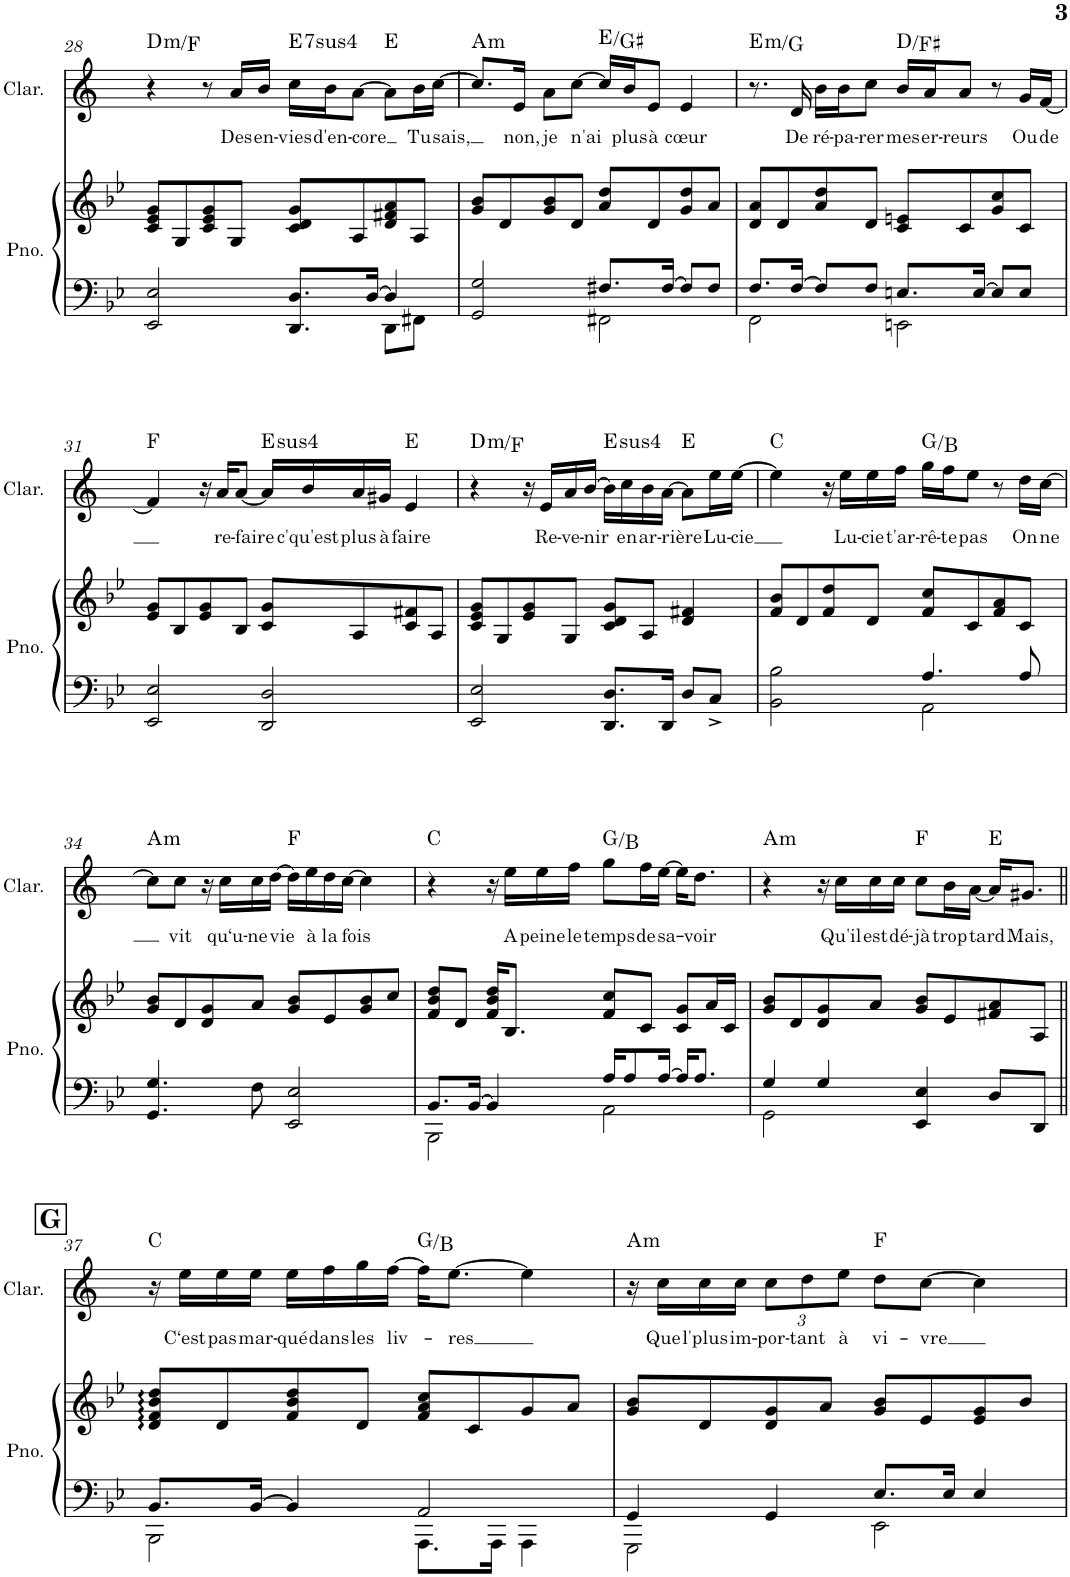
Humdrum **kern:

**kern	**kern	**kern	**text	**harte
*part2	*part2	*part1	*part1	*part1
*staff3	*staff2	*staff1	*staff1	*
*I"Piano	*	*I"Clarinette	*	*
*I'Pno.	*	*I'Clar.	*	*
!!LO:PB:g=z
*clefF4	*clefG2	*clefG2	*	*
*	*	*Trd1c2	*	*
*k[b-e-]	*k[b-e-]	*k[]	*	*
=28	=28	=28	=28	=28
*^	*	*	*	*
!	!	!	!	!	!LO:H:kt=m
2EE-/ 2E-/	2.ryy	8c/ 8e-/ 8g/L	4r	.	D:min/b3
.	.	8G/	.	.	.
.	.	8c/ 8e-/ 8g/	8r	.	.
!	!	!	!	!LO:LY:b	!
.	.	8G/J	16a/LL	Des	.
!	!	!	!	!LO:LY:b	!
.	.	.	16b/JJ	en-	.
!	!	!	!	!LO:LY:b	!LO:H:kt=74
8.DD/ 8.D/L	.	8c/ 8d/ 8g/L	16cc\LL	-vies	E:sus4(7)
!	!	!	!	!LO:LY:b	!
.	.	.	16b\J	d'en-	.
!	!	!	!	!LO:LY:b	!
.	.	8A/	[8a\J	-core	.
[16D/Jk	.	.	.	.	.
4D/]	8DD\L	8d/ 8f#X/ 8a/	8a\L]	.	E:maj
!	!	!	!	!LO:LY:b	!
.	8FF#X\J	8A/J	16b\L	Tu	.
!	!	!	!	!LO:LY:b	!
.	.	.	[16cc\JJ	sais,	.
=29	=29	=29	=29	=29	=29
!	!	!	!	!	!LO:H:kt=m
2GG/ 2G/	2ryy	8g/ 8b-/L	8.cc/L]	.	A:min
.	.	8d/	.	.	.
!	!	!	!	!LO:LY:b	!
.	.	.	16e/Jk	non,	.
!	!	!	!	!LO:LY:b	!
.	.	8g/ 8b-/	8a\L	je	.
!	!	!	!	!LO:LY:b	!
.	.	8d/J	[8cc\J	n'ai	.
8.F#X/L	2FF#X\	8a/ 8dd/L	16cc/LL]	.	E:maj/3
!	!	!	!	!LO:LY:b	!
.	.	.	16b/J	plus	.
!	!	!	!	!LO:LY:b	!
.	.	8d/	8e/J	à	.
[16F#/Jk	.	.	.	.	.
!	!	!	!	!LO:LY:b	!
8F#/L]	.	8g/ 8dd/	4e/	cœur	.
8F#/J	.	8a/J	.	.	.
=30	=30	=30	=30	=30	=30
!	!	!	!	!	!LO:H:kt=m
8.F/L	2FF\	8d/ 8a/L	8.r	.	E:min/b3
.	.	8d/	.	.	.
!	!	!	!	!LO:LY:b	!
[16F/Jk	.	.	16d/	De	.
!	!	!	!	!LO:LY:b	!
8F/L]	.	8a/ 8dd/	16b\LL	ré-	.
!	!	!	!	!LO:LY:b	!
.	.	.	16b\J	-pa-	.
!	!	!	!	!LO:LY:b	!
8F/J	.	8d/J	8cc\J	-rer	.
!	!	!	!	!LO:LY:b	!
8.En/L	2EEn\	8c/ 8en/L	16b/LL	mes	D:maj/3
!	!	!	!	!LO:LY:b	!
.	.	.	16a/J	er-	.
!	!	!	!	!LO:LY:b	!
.	.	8c/	8a/J	-reurs	.
[16E/Jk	.	.	.	.	.
8E/L]	.	8g/ 8cc/	8r	.	.
!	!	!	!	!LO:LY:b	!
8E/J	.	8c/J	16g/LL	Ou	.
!	!	!	!	!LO:LY:b	!
.	.	.	[16f/JJ	de	.
*v	*v	*	*	*	*
!!LO:LB:g=z
=31	=31	=31	=31	=31
2EE-/ 2E-/	8e-/ 8g/L	4f/]	.	F:maj
.	8B-/	.	.	.
.	8e-/ 8g/	16r	.	.
!	!	!	!LO:LY:b	!
.	.	16a/KL	re-	.
!	!	!	!LO:LY:b	!
.	8B-/J	[8a/J	-faire	.
!	!	!	!	!LO:H:kt=4
2DD/ 2D/	8c/ 8g/L	16a/LL]	.	E:sus4
!	!	!	!LO:LY:b	!
.	.	16b/	c'qu'est	.
!	!	!	!LO:LY:b	!
.	8A/	16a/	plus	.
!	!	!	!LO:LY:b	!
.	.	16g#X/JJ	à	.
!	!	!	!LO:LY:b	!
.	8c/ 8f#X/	4e/	faire	E:maj
.	8A/J	.	.	.
=32	=32	=32	=32	=32
!	!	!	!	!LO:H:kt=m
2EE-/ 2E-/	8c/ 8e-/ 8g/L	4r	.	D:min/b3
.	8G/	.	.	.
.	8e-/ 8g/	16r	.	.
!	!	!	!LO:LY:b	!
.	.	16e/LL	Re-	.
!	!	!	!LO:LY:b	!
.	8G/J	16a/	-ve-	.
!	!	!	!LO:LY:b	!
.	.	[16b/JJ	-nir	.
!	!	!	!	!LO:H:kt=4
8.DD/ 8.D/L	8c/ 8d/ 8g/L	16b\LL]	.	E:sus4
!	!	!	!LO:LY:b	!
.	.	16cc\	en	.
!	!	!	!LO:LY:b	!
.	8A/J	16b\	ar-	.
!	!	!	!LO:LY:b	!
16DD/Jk	.	[16a\JJ	-rière	.
8D/L	4d/ 4f#X/	8a\L]	.	E:maj
!	!	!	!LO:LY:b	!
8C^/J	.	16ee\L	Lu-	.
!	!	!	!LO:LY:b	!
.	.	[16ee\JJ	-cie	.
=33	=33	=33	=33	=33
*^	*	*	*	*
2BB-\ 2B-\	2ryy	8f/ 8b-/L	4ee\]	.	C:maj
.	.	8d/	.	.	.
.	.	8f/ 8dd/	16r	.	.
!	!	!	!	!LO:LY:b	!
.	.	.	16ee\LL	Lu-	.
!	!	!	!	!LO:LY:b	!
.	.	8d/J	16ee\	-cie	.
!	!	!	!	!LO:LY:b	!
.	.	.	16ff\JJ	t'ar-	.
!	!	!	!	!LO:LY:b	!
4.A/	2AA\	8f/ 8cc/L	16gg\LL	-rê-	G:maj/3
!	!	!	!	!LO:LY:b	!
.	.	.	16ff\J	-te	.
!	!	!	!	!LO:LY:b	!
.	.	8c/	8ee\J	pas	.
.	.	8f/ 8a/	8r	.	.
!	!	!	!	!LO:LY:b	!
8A/	.	8c/J	16dd\LL	On	.
!	!	!	!	!LO:LY:b	!
.	.	.	[16cc\JJ	ne	.
*v	*v	*	*	*	*
!!LO:LB:g=z
=34	=34	=34	=34	=34
!	!	!	!	!LO:H:kt=m
4.GG/ 4.G/	8g/ 8b-/L	8cc\L]	.	A:min
!	!	!	!LO:LY:b	!
.	8d/	8cc\J	vit	.
.	8d/ 8g/	16r	.	.
!	!	!	!LO:LY:b	!
.	.	16cc\LL	qu‘u-	.
!	!	!	!LO:LY:b	!
8F\	8a/J	16cc\	-ne	.
!	!	!	!LO:LY:b	!
.	.	[>16dd\JJ	vie	.
2EE-/ 2E-/	8g/ 8b-/L	16dd\LL]	.	F:maj
!	!	!	!LO:LY:b	!
.	.	16ee\	à	.
!	!	!	!LO:LY:b	!
.	8e-/	16dd\	la	.
!	!	!	!LO:LY:b	!
.	.	[>16cc\JJ	fois	.
.	8g/ 8b-/	4cc\]	.	.
.	8cc/J	.	.	.
=35	=35	=35	=35	=35
*^	*	*	*	*
8.BB-/L	2BBB-\	8f/ 8b-/ 8dd/L	4r	.	C:maj
.	.	8d/J	.	.	.
[16BB-/Jk	.	.	.	.	.
4BB-/]	.	16f/ 16b-/ 16dd/KL	16r	.	.
!	!	!	!	!LO:LY:b	!
.	.	8.B-/J	16ee\LL	A	.
!	!	!	!	!LO:LY:b	!
.	.	.	16ee\	peine	.
!	!	!	!	!LO:LY:b	!
.	.	.	16ff\JJ	le	.
!	!	!	!	!LO:LY:b	!
16A/KL	2AA\	8f/ 8cc/L	8gg\L	temps	G:maj/3
8A/	.	.	.	.	.
!	!	!	!	!LO:LY:b	!
.	.	8c/J	16ff\L	de	.
!	!	!	!	!LO:LY:b	!
[16A/Jk	.	.	[>16ee\JJ	sa-	.
16A/KL]	.	8c/ 8g/L	16ee\KL]	.	.
!	!	!	!	!LO:LY:b	!
8.A/J	.	.	8.dd\J	-voir	.
.	.	16a/L	.	.	.
.	.	16c/JJ	.	.	.
=36	=36	=36	=36	=36	=36
!	!	!	!	!	!LO:H:kt=m
4G/	2GG\	8g/ 8b-/L	4r	.	A:min
.	.	8d/	.	.	.
4G/	.	8d/ 8g/	16r	.	.
!	!	!	!	!LO:LY:b	!
.	.	.	16cc\LL	Qu'il	.
!	!	!	!	!LO:LY:b	!
.	.	8a/J	16cc\	est	.
!	!	!	!	!LO:LY:b	!
.	.	.	16cc\JJ	dé-	.
!	!	!	!	!LO:LY:b	!
4EE-/ 4E-/	2ryy	8g/ 8b-/L	8cc\L	-jà	F:maj
!	!	!	!	!LO:LY:b	!
.	.	8e-/	16b\L	trop	.
!	!	!	!	!LO:LY:b	!
.	.	.	[<16a\JJ	tard	.
8D/L	.	8f#X/ 8a/	16a/KL]	.	E:maj
!	!	!	!	!LO:LY:b	!
.	.	.	8.g#X/J	Mais,	.
8DD/J	.	8A/J	.	.	.
!!LO:LB:g=z
!!LO:REH:place=s1:a:B:cj:fs=14:t=G
=37||	=37||	=37||	=37||	=37||	=37||
8.BB-/L	2BBB-\	8d/ 8f/ 8b-/ 8dd/L	16r	.	C:maj
!	!	!	!	!LO:LY:b	!
.	.	.	16ee\LL	C‘est	.
!	!	!	!	!LO:LY:b	!
.	.	8d/	16ee\	pas	.
!	!	!	!	!LO:LY:b	!
[>16BB-/Jk	.	.	16ee\JJ	mar-	.
!	!	!	!	!LO:LY:b	!
4BB-/]	.	8f/ 8b-/ 8dd/	16ee\LL	-qué	.
!	!	!	!	!LO:LY:b	!
.	.	.	16ff\	dans	.
!	!	!	!	!LO:LY:b	!
.	.	8d/J	16gg\	les	.
!	!	!	!	!LO:LY:b	!
.	.	.	[>16ff\JJ	liv-	.
2AA/	8.AAA\L	8f/ 8a/ 8cc/L	16ff\KL]	.	G:maj/3
!	!	!	!	!LO:LY:b	!
.	.	.	[>8.ee\J	-res	.
.	.	8c/	.	.	.
.	16AAA\Jk	.	.	.	.
.	4AAA\	8g/	4ee\]	.	.
.	.	8a/J	.	.	.
=38	=38	=38	=38	=38	=38
!	!	!	!	!	!LO:H:kt=m
4GG/	2GGG\	8g/ 8b-/L	16r	.	A:min
!	!	!	!	!LO:LY:b	!
.	.	.	16cc\LL	Que	.
!	!	!	!	!LO:LY:b	!
.	.	8d/	16cc\	l'plus	.
!	!	!	!	!LO:LY:b	!
.	.	.	16cc\JJ	im-	.
*	*	*	*Xbrackettup	*	*
!	!	!	!	!LO:LY:b	!
4GG/	.	8d/ 8g/	12cc\L	-por-	.
!	!	!	!	!LO:LY:b	!
.	.	.	12dd\	-tant	.
.	.	8a/J	.	.	.
!	!	!	!	!LO:LY:b	!
.	.	.	12ee\J	à	.
!	!	!	!	!LO:LY:b	!
8.E-/L	2EE-\	8g/ 8b-/L	8dd\L	vi-	F:maj
!	!	!	!	!LO:LY:b	!
.	.	8e-/	[>8cc\J	-vre	.
16E-/Jk	.	.	.	.	.
4E-/	.	8e-/ 8g/	4cc\]	.	.
.	.	8b-/J	.	.	.
*v	*v	*	*	*	*
=	=	=	=	=
*-	*-	*-	*-	*-
